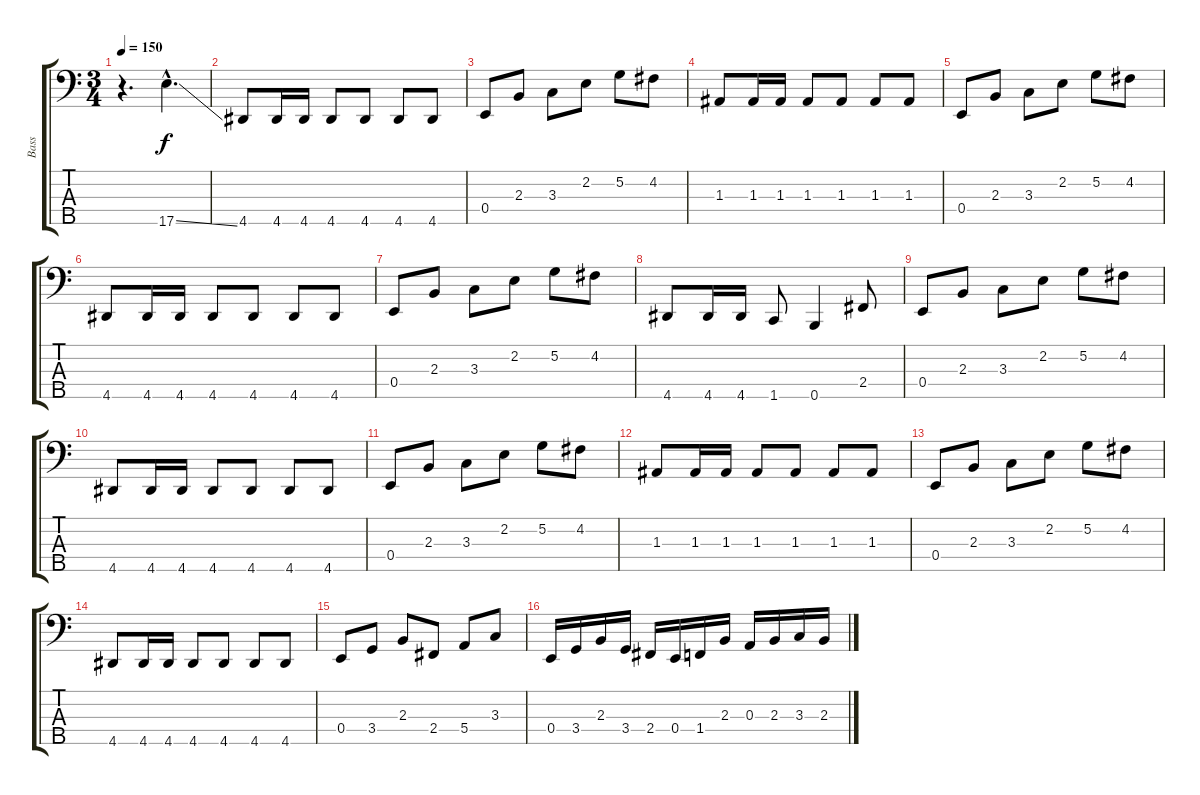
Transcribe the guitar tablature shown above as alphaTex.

\track ("Bass" "Bass") {instrument electricbassfinger}
\staff {score tabs}
\tuning (G2 D2 A1 E1 B0) {hide}
\ts (3 4)
\tempo 150
\clef f4
\ks c
r.4{d dy f instrument electricbassfinger} 17.5{ss hac}.4{d instrument slapbass1} |
4.5.8{instrument electricbassfinger} 4.5.16 4.5.16 4.5.8 4.5.8 4.5.8 4.5.8 |
0.4.8 2.3.8 3.3.8 2.2.8 5.2.8 4.2.8 |
1.3.8 1.3.16 1.3.16 1.3.8 1.3.8 1.3.8 1.3.8 |
0.4.8 2.3.8 3.3.8 2.2.8 5.2.8 4.2.8 |
4.5.8{instrument electricbassfinger} 4.5.16 4.5.16 4.5.8 4.5.8 4.5.8 4.5.8 |
0.4.8 2.3.8 3.3.8 2.2.8 5.2.8 4.2.8 |
4.5.8 4.5.16 4.5.16 1.5.8 0.5.4 2.4.8 |
0.4.8 2.3.8 3.3.8 2.2.8 5.2.8 4.2.8 |
4.5.8{instrument electricbassfinger} 4.5.16 4.5.16 4.5.8 4.5.8 4.5.8 4.5.8 |
0.4.8 2.3.8 3.3.8 2.2.8 5.2.8 4.2.8 |
1.3.8 1.3.16 1.3.16 1.3.8 1.3.8 1.3.8 1.3.8 |
0.4.8 2.3.8 3.3.8 2.2.8 5.2.8 4.2.8 |
4.5.8{instrument electricbassfinger} 4.5.16 4.5.16 4.5.8 4.5.8 4.5.8 4.5.8 |
0.4.8 3.4.8 2.3.8 2.4.8 5.4.8 3.3.8 |
0.4.16 3.4.16 2.3.16 3.4.16 2.4.16 0.4.16 1.4.16 2.3.16 0.3.16 2.3.16 3.3.16 2.3.16
